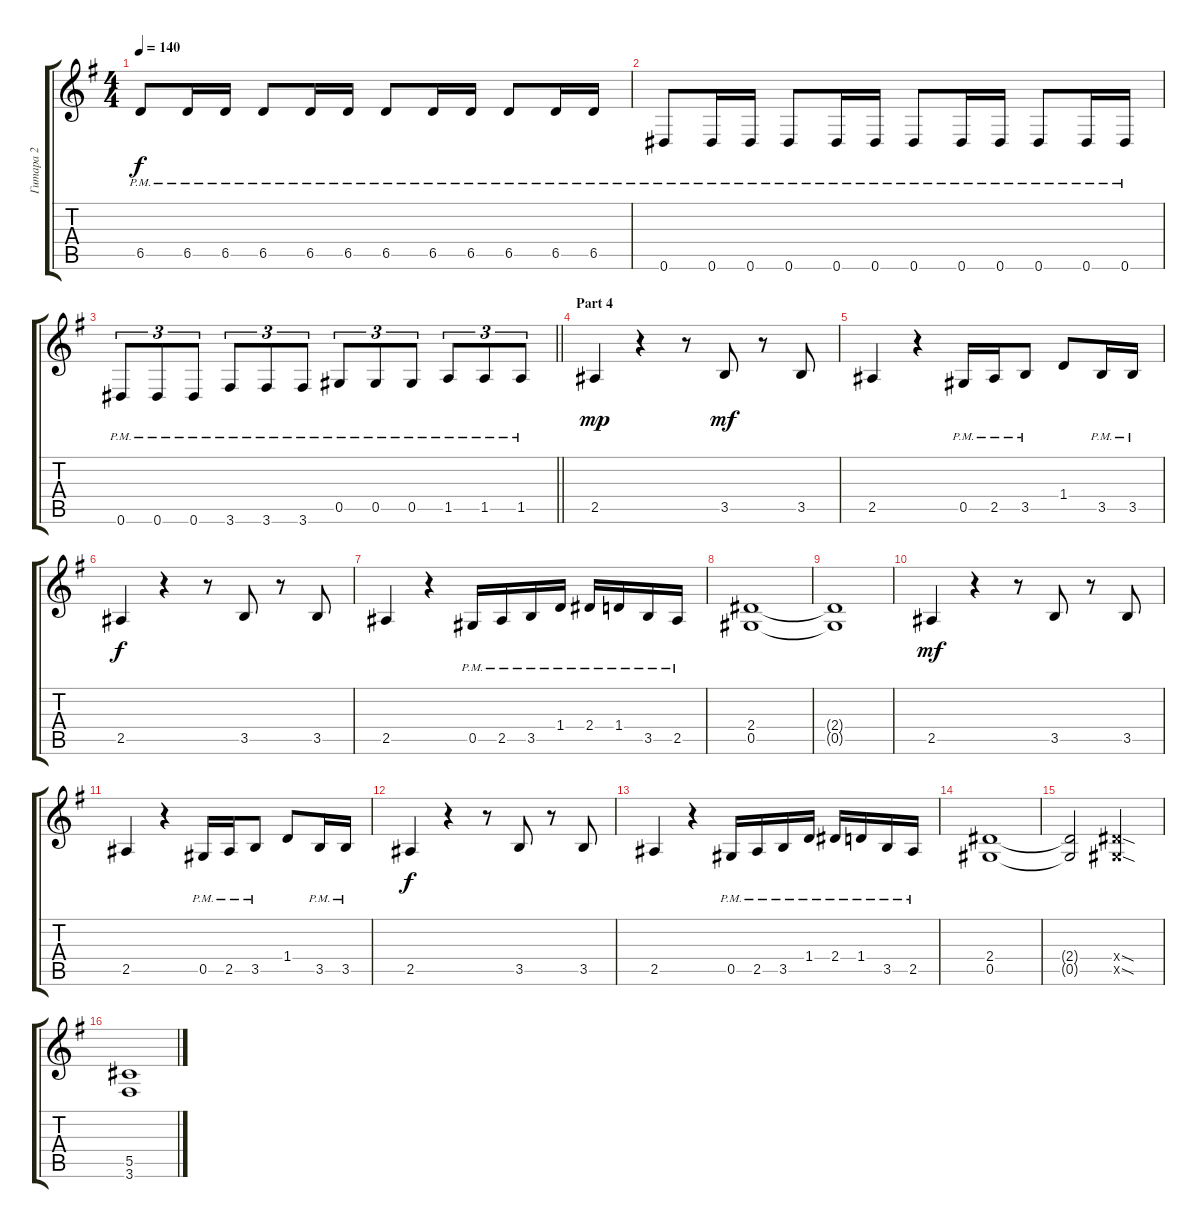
\track ("Гитара 2" "Гитара 2") {instrument distortionguitar}
\staff {score tabs}
\tuning (Eb4 Bb3 Gb3 Db3 Ab2 Eb2) {hide}
\ts (4 4)
\tempo 140
\clef g2
\ks eminor
6.5{pm}.8{dy f} 6.5{pm}.16 6.5{pm}.16 6.5{pm}.8 6.5{pm}.16 6.5{pm}.16 6.5{pm}.8 6.5{pm}.16 6.5{pm}.16 6.5{pm}.8 6.5{pm}.16 6.5{pm}.16 |
0.6{pm}.8 0.6{pm}.16 0.6{pm}.16 0.6{pm}.8 0.6{pm}.16 0.6{pm}.16 0.6{pm}.8 0.6{pm}.16 0.6{pm}.16 0.6{pm}.8 0.6{pm}.16 0.6{pm}.16 |
\barLineRight lightlight
0.6{pm}.8{tu (3 2)} 0.6{pm}.8{tu (3 2)} 0.6{pm}.8{tu (3 2)} 3.6{pm}.8{tu (3 2)} 3.6{pm}.8{tu (3 2)} 3.6{pm}.8{tu (3 2)} 0.5{pm}.8{tu (3 2)} 0.5{pm}.8{tu (3 2)} 0.5{pm}.8{tu (3 2)} 1.5{pm}.8{tu (3 2)} 1.5{pm}.8{tu (3 2)} 1.5{pm}.8{tu (3 2)} |
\section ("" "Part 4")
2.5.4{dy mp} r.4 r.8 3.5.8{dy mf} r.8 3.5.8 |
2.5.4 r.4 0.5{pm}.16 2.5{pm}.16 3.5{pm}.8 1.4.8 3.5{pm}.16 3.5{pm}.16 |
2.5.4{dy f} r.4 r.8 3.5.8 r.8 3.5.8 |
2.5.4 r.4 0.5{pm}.16 2.5{pm}.16 3.5{pm}.16 1.4{pm}.16 2.4{pm}.16 1.4{pm}.16 3.5{pm}.16 2.5{pm}.16 |
(2.4 0.5).1 |
(2.4{t} 0.5{t}).1 |
2.5.4{dy mf} r.4 r.8 3.5.8 r.8 3.5.8 |
2.5.4 r.4 0.5{pm}.16 2.5{pm}.16 3.5{pm}.8 1.4.8 3.5{pm}.16 3.5{pm}.16 |
2.5.4{dy f} r.4 r.8 3.5.8 r.8 3.5.8 |
2.5.4 r.4 0.5{pm}.16 2.5{pm}.16 3.5{pm}.16 1.4{pm}.16 2.4{pm}.16 1.4{pm}.16 3.5{pm}.16 2.5{pm}.16 |
(2.4 0.5).1 |
(2.4{t} 0.5{t}).2 (2.4{sod x} 0.5{sod x}).2 |
(5.5 3.6).1
